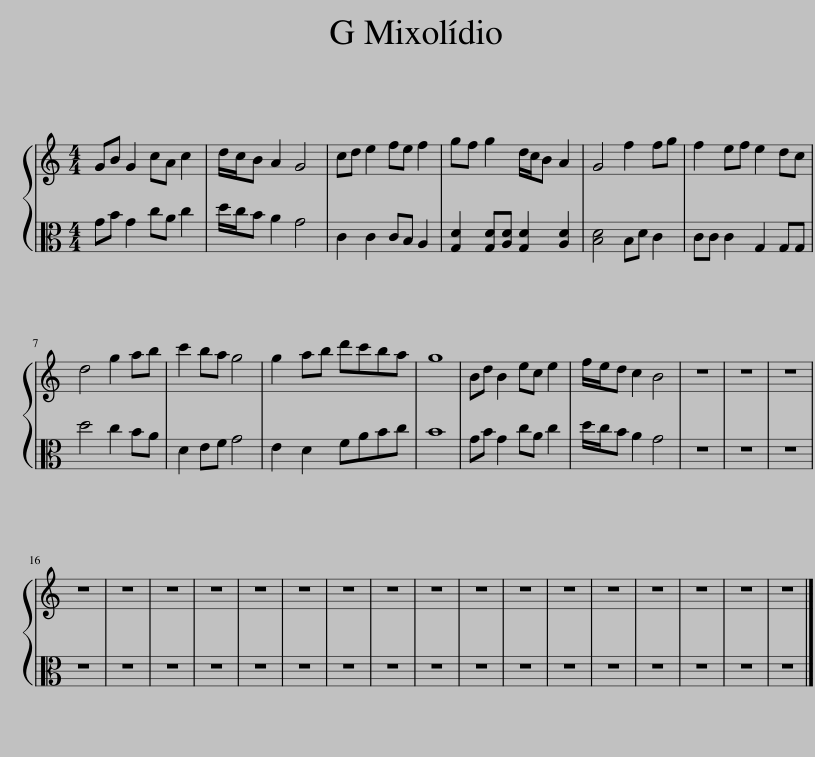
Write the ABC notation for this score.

X:1
%%score { 1 | 2 }
L:1/8
M:4/4
I:linebreak $
K:C
V:1 treble
V:2 alto
V:1
 GB G2 cA c2 | d/c/B A2 G4 | cd e2 fe f2 | gf g2 d/c/B A2 | G4 f2 fg | %5
 f2 ef e2 dc |$ d4 g2 ab | c'2 ba g4 | g2 ab d'c'ba | g8 | %10
 Bd B2 ec e2 | f/e/d c2 B4 | z8 | z8 | z8 |$ %15
 z8 | z8 | z8 | z8 | z8 | %20
 z8 | z8 | z8 | z8 | z8 | %25
 z8 | z8 | z8 | z8 | z8 | %30
 z8 | z8 |] %32
V:2
 GB G2 cA c2 | d/c/B A2 G4 | C2 C2 CB, A,2 | [G,D]2 [G,D][A,D] [G,D]2 [A,D]2 | [B,D]4 B,D C2 | %5
 CC C2 G,2 G,G, |$ d4 c2 BA | D2 EF G4 | E2 D2 FABc | B8 | %10
 GB G2 cA c2 | d/c/B A2 G4 | z8 | z8 | z8 |$ %15
 z8 | z8 | z8 | z8 | z8 | %20
 z8 | z8 | z8 | z8 | z8 | %25
 z8 | z8 | z8 | z8 | z8 | %30
 z8 | z8 |] %32
